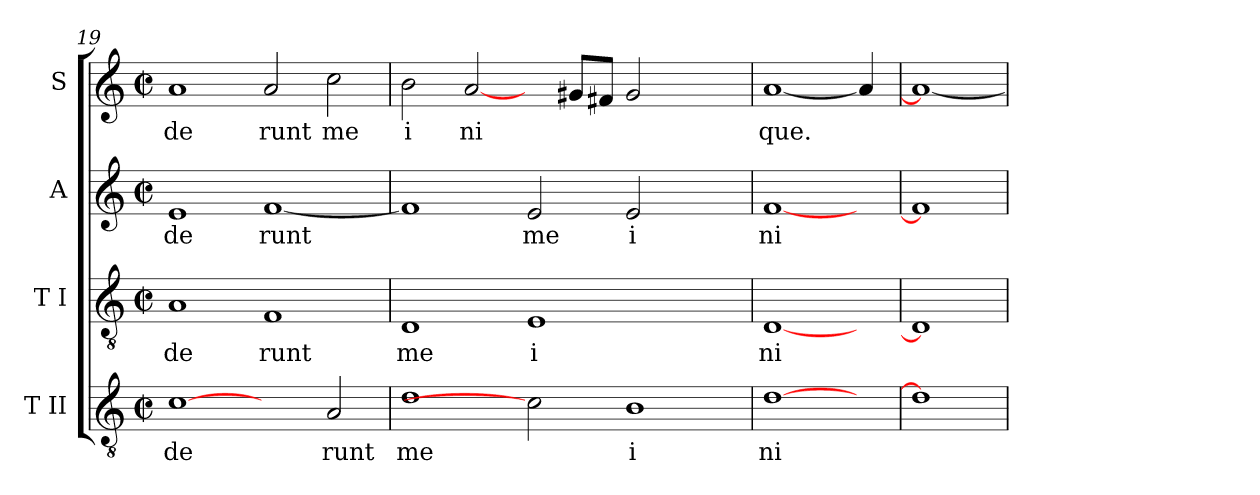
**kern	**text	**kern	**text	**kern	**text	**kern	**text
*part4	*part4	*part3	*part3	*part2	*part2	*part1	*part1
*staff4	*staff4	*staff3	*staff3	*staff2	*staff2	*staff1	*staff1
*I"T II	*	*I"T I	*	*I"A	*	*I"S	*
*clefGv2	*	*clefGv2	*	*clefG2	*	*clefG2	*
*M2/2	*	*M2/2	*	*M2/2	*	*M2/2	*
*met(c|)	*	*met(c|)	*	*met(c|)	*	*met(c|)	*
=19	=19	=19	=19	=19	=19	=19	=19
!	!LO:LY:b:cj	!	!LO:LY:b:cj	!	!LO:LY:b:cj	!	!LO:LY:b:cj
[1c	de	1A	de	1e	de	1a	de
!	!	!	!LO:LY:b:cj	!	!LO:LY:b	!	!LO:LY:b:cj
2ryy	.	1F	runt	[<1f	runt	2a/	runt
!	!LO:LY:b:cj	!	!	!	!	!	!LO:LY:b:cj
2A/	runt	.	.	.	.	2cc\	me
=20	=20	=20	=20	=20	=20	=20	=20
!	!LO:LY:b:cj	!	!LO:LY:b:cj	!	!	!	!LO:LY:b:cj
1d	me	1D	me	1f]	.	2b\	i
!	!	!	!	!	!	!	!LO:LY:b:cj
.	.	.	.	.	.	[2a/	ni
!	!	!	!LO:LY:b:cj	!	!LO:LY:b:cj	!	!
2c]	.	1E	i	2e/	me	4ryy	.
.	.	.	.	.	.	8g#/L	.
.	.	.	.	.	.	8f#/J	.
!	!LO:LY:b:cj	!	!	!	!LO:LY:b:cj	!	!
1B	i	.	.	2e/	i	2g#/	.
.	.	2ryy	.	2ryy	.	2ryy	.
=21	=21	=21	=21	=21	=21	=21	=21
!	!LO:LY:b:cj	!	!LO:LY:b:cj	!	!LO:LY:b:cj	!	!LO:LY:b
[1d	ni	[1D	ni	[1f	ni	[<1a	que.
4ryy	.	4ryy	.	4ryy	.	4a/]	.
=22	=22	=22	=22	=22	=22	=22	=22
1d]	.	1D]	.	1f]	.	1a_	.
=	=	=	=	=	=	=	=
*-	*-	*-	*-	*-	*-	*-	*-
